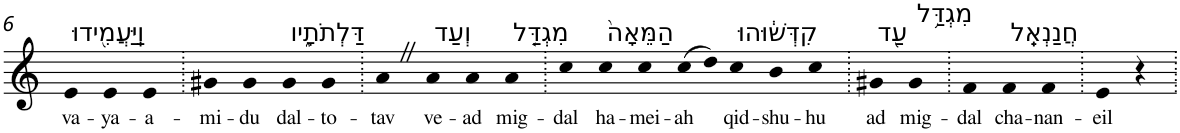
**kern	**text
*part1	*part1
*staff1	*staff1
*I"Piano	*
*I'Pno	*
!!LO:PB:g=z
*clefG2	*
*k[]	*
=6	=6
!LO:TX:a:t=וַֽיַּעֲמִ֖ידוּ	!
!	!LO:LY:b
4e	va-
!	!LO:LY:b
4e	-ya-
!	!LO:LY:b
4e	-a-
=7.	=7.
!	!LO:LY:b
4g#X	-mi-
!	!LO:LY:b
4g#	-du
!LO:TX:a:t=דַּלְתֹתָ֑יו	!
!	!LO:LY:b
4g#	dal-
!	!LO:LY:b
4g#	-to-
=8.	=8.
!	!LO:LY:b
4aZ	-tav
!LO:TX:a:t=וְעַד	!
!	!LO:LY:b
4a	ve-
!	!LO:LY:b
4a	-ad
!LO:TX:a:t=מִגְדַּ֤ל	!
!	!LO:LY:b
4a	mig-
=9.	=9.
!	!LO:LY:b
4cc	-dal
!LO:TX:a:t=הַמֵּאָה֙	!
!	!LO:LY:b
4cc	ha-
!	!LO:LY:b
4cc	-mei-
!	!LO:LY:b
(>8cc	-ah
8dd)	.
!LO:TX:a:t=קִדְּשׁ֔וּהוּ	!
!	!LO:LY:b
4cc	qid-
!	!LO:LY:b
4b	-shu-
!	!LO:LY:b
4cc	-hu
=10.	=10.
!LO:TX:a:t=עַ֖ד	!
!	!LO:LY:b
4g#X	ad
!LO:TX:a:t=מִגְדַּ֥ל	!
!	!LO:LY:b
4g#	mig-
=11.	=11.
!	!LO:LY:b
4f	-dal
!LO:TX:a:t=חֲנַנְאֵֽל	!
!	!LO:LY:b
4f	cha-
!	!LO:LY:b
4f	-nan-
=12.	=12.
!	!LO:LY:b
4e	-eil
4r	.
=.	=.
*-	*-
